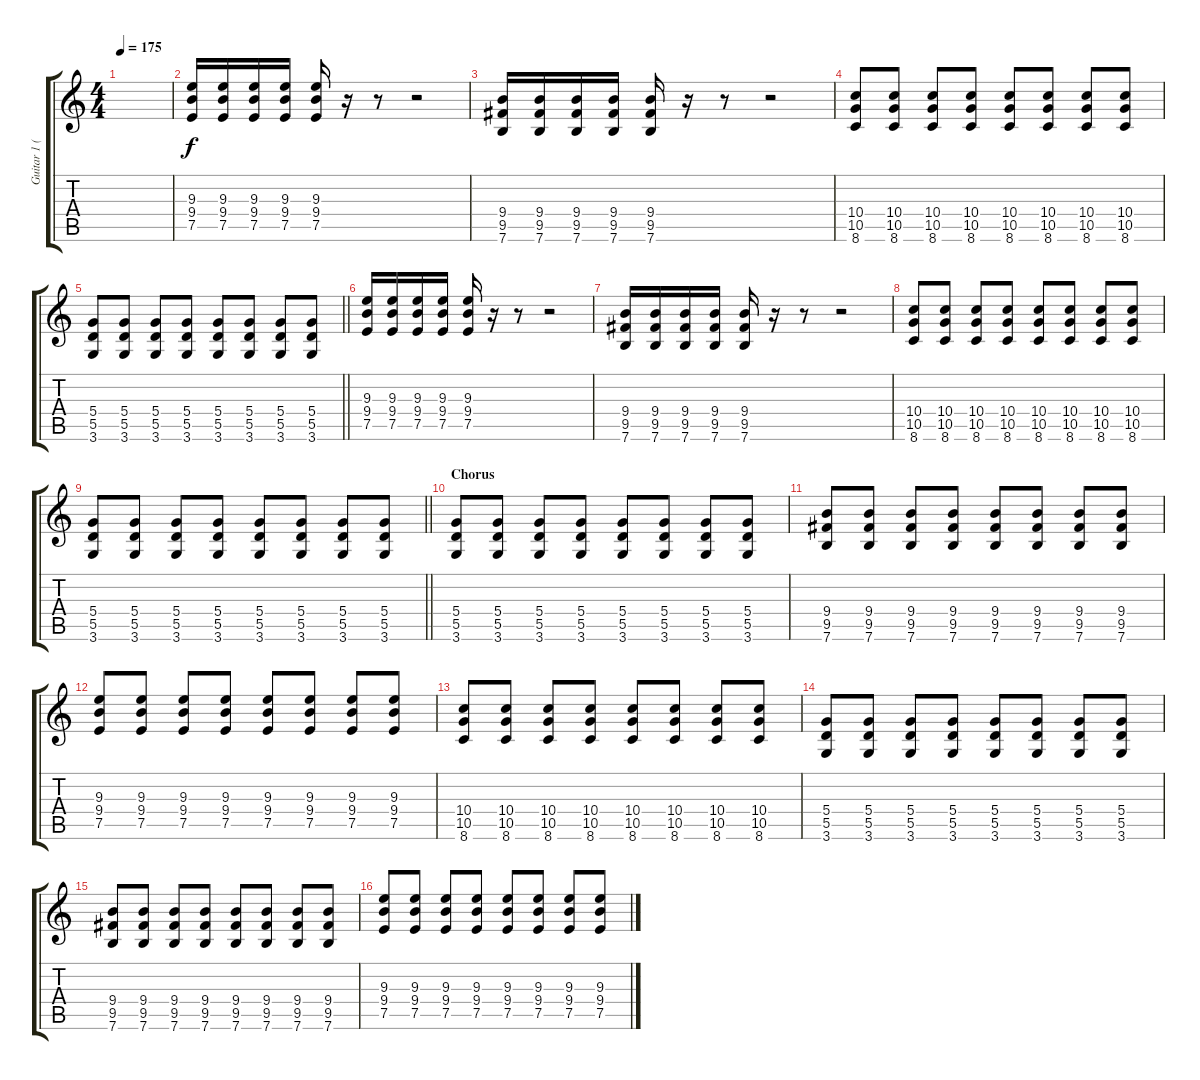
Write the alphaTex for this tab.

\track ("Guitar 1 (Deryck)" "Guitar 1 (") {instrument distortionguitar}
\staff {score tabs}
\tuning (E4 B3 G3 D3 A2 E2) {hide}
\ts (4 4)
\tempo 175
\clef g2
\ks c
|
(9.3 9.4 7.5).16 (9.3 9.4 7.5).16 (9.3 9.4 7.5).16 (9.3 9.4 7.5).16 (9.3 9.4 7.5).16 r.16 r.8 r.2 |
(9.4 9.5 7.6).16 (9.4 9.5 7.6).16 (9.4 9.5 7.6).16 (9.4 9.5 7.6).16 (9.4 9.5 7.6).16 r.16 r.8 r.2 |
(10.4 10.5 8.6).8 (10.4 10.5 8.6).8 (10.4 10.5 8.6).8 (10.4 10.5 8.6).8 (10.4 10.5 8.6).8 (10.4 10.5 8.6).8 (10.4 10.5 8.6).8 (10.4 10.5 8.6).8 |
\barLineRight lightlight
(5.4 5.5 3.6).8 (5.4 5.5 3.6).8 (5.4 5.5 3.6).8 (5.4 5.5 3.6).8 (5.4 5.5 3.6).8 (5.4 5.5 3.6).8 (5.4 5.5 3.6).8 (5.4 5.5 3.6).8 |
(9.3 9.4 7.5).16 (9.3 9.4 7.5).16 (9.3 9.4 7.5).16 (9.3 9.4 7.5).16 (9.3 9.4 7.5).16 r.16 r.8 r.2 |
(9.4 9.5 7.6).16 (9.4 9.5 7.6).16 (9.4 9.5 7.6).16 (9.4 9.5 7.6).16 (9.4 9.5 7.6).16 r.16 r.8 r.2 |
(10.4 10.5 8.6).8 (10.4 10.5 8.6).8 (10.4 10.5 8.6).8 (10.4 10.5 8.6).8 (10.4 10.5 8.6).8 (10.4 10.5 8.6).8 (10.4 10.5 8.6).8 (10.4 10.5 8.6).8 |
\barLineRight lightlight
(5.4 5.5 3.6).8 (5.4 5.5 3.6).8 (5.4 5.5 3.6).8 (5.4 5.5 3.6).8 (5.4 5.5 3.6).8 (5.4 5.5 3.6).8 (5.4 5.5 3.6).8 (5.4 5.5 3.6).8 |
\section ("" "Chorus")
(5.4 5.5 3.6).8 (5.4 5.5 3.6).8 (5.4 5.5 3.6).8 (5.4 5.5 3.6).8 (5.4 5.5 3.6).8 (5.4 5.5 3.6).8 (5.4 5.5 3.6).8 (5.4 5.5 3.6).8 |
(9.4 9.5 7.6).8 (9.4 9.5 7.6).8 (9.4 9.5 7.6).8 (9.4 9.5 7.6).8 (9.4 9.5 7.6).8 (9.4 9.5 7.6).8 (9.4 9.5 7.6).8 (9.4 9.5 7.6).8 |
(9.3 9.4 7.5).8 (9.3 9.4 7.5).8 (9.3 9.4 7.5).8 (9.3 9.4 7.5).8 (9.3 9.4 7.5).8 (9.3 9.4 7.5).8 (9.3 9.4 7.5).8 (9.3 9.4 7.5).8 |
(10.4 10.5 8.6).8 (10.4 10.5 8.6).8 (10.4 10.5 8.6).8 (10.4 10.5 8.6).8 (10.4 10.5 8.6).8 (10.4 10.5 8.6).8 (10.4 10.5 8.6).8 (10.4 10.5 8.6).8 |
(5.4 5.5 3.6).8 (5.4 5.5 3.6).8 (5.4 5.5 3.6).8 (5.4 5.5 3.6).8 (5.4 5.5 3.6).8 (5.4 5.5 3.6).8 (5.4 5.5 3.6).8 (5.4 5.5 3.6).8 |
(9.4 9.5 7.6).8 (9.4 9.5 7.6).8 (9.4 9.5 7.6).8 (9.4 9.5 7.6).8 (9.4 9.5 7.6).8 (9.4 9.5 7.6).8 (9.4 9.5 7.6).8 (9.4 9.5 7.6).8 |
(9.3 9.4 7.5).8 (9.3 9.4 7.5).8 (9.3 9.4 7.5).8 (9.3 9.4 7.5).8 (9.3 9.4 7.5).8 (9.3 9.4 7.5).8 (9.3 9.4 7.5).8 (9.3 9.4 7.5).8
